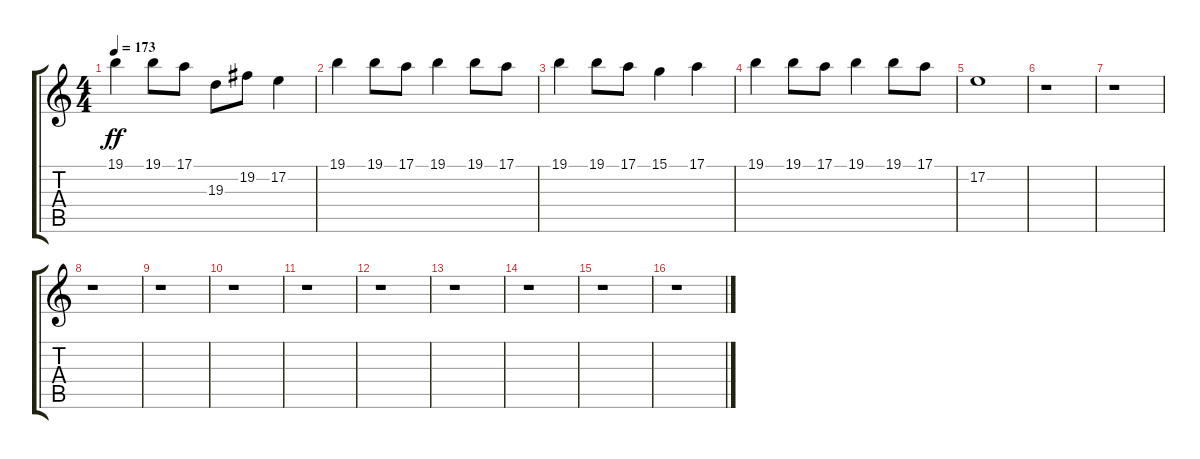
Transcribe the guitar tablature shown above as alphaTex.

\track "" {instrument piccolo}
\staff {score tabs}
\tuning (E4 B3 G3 D3 A2 E2) {hide}
\ts (4 4)
\tempo 173
\clef g2
\ks c
19.1.4{dy ff} 19.1.8 17.1.8 19.3.8 19.2.8 17.2.4 |
19.1.4 19.1.8 17.1.8 19.1.4 19.1.8 17.1.8 |
19.1.4 19.1.8 17.1.8 15.1.4 17.1.4 |
19.1.4 19.1.8 17.1.8 19.1.4 19.1.8 17.1.8 |
17.2.1 |
r.1 |
r.1 |
r.1 |
r.1 |
r.1 |
r.1 |
r.1 |
r.1 |
r.1 |
r.1 |
r.1
